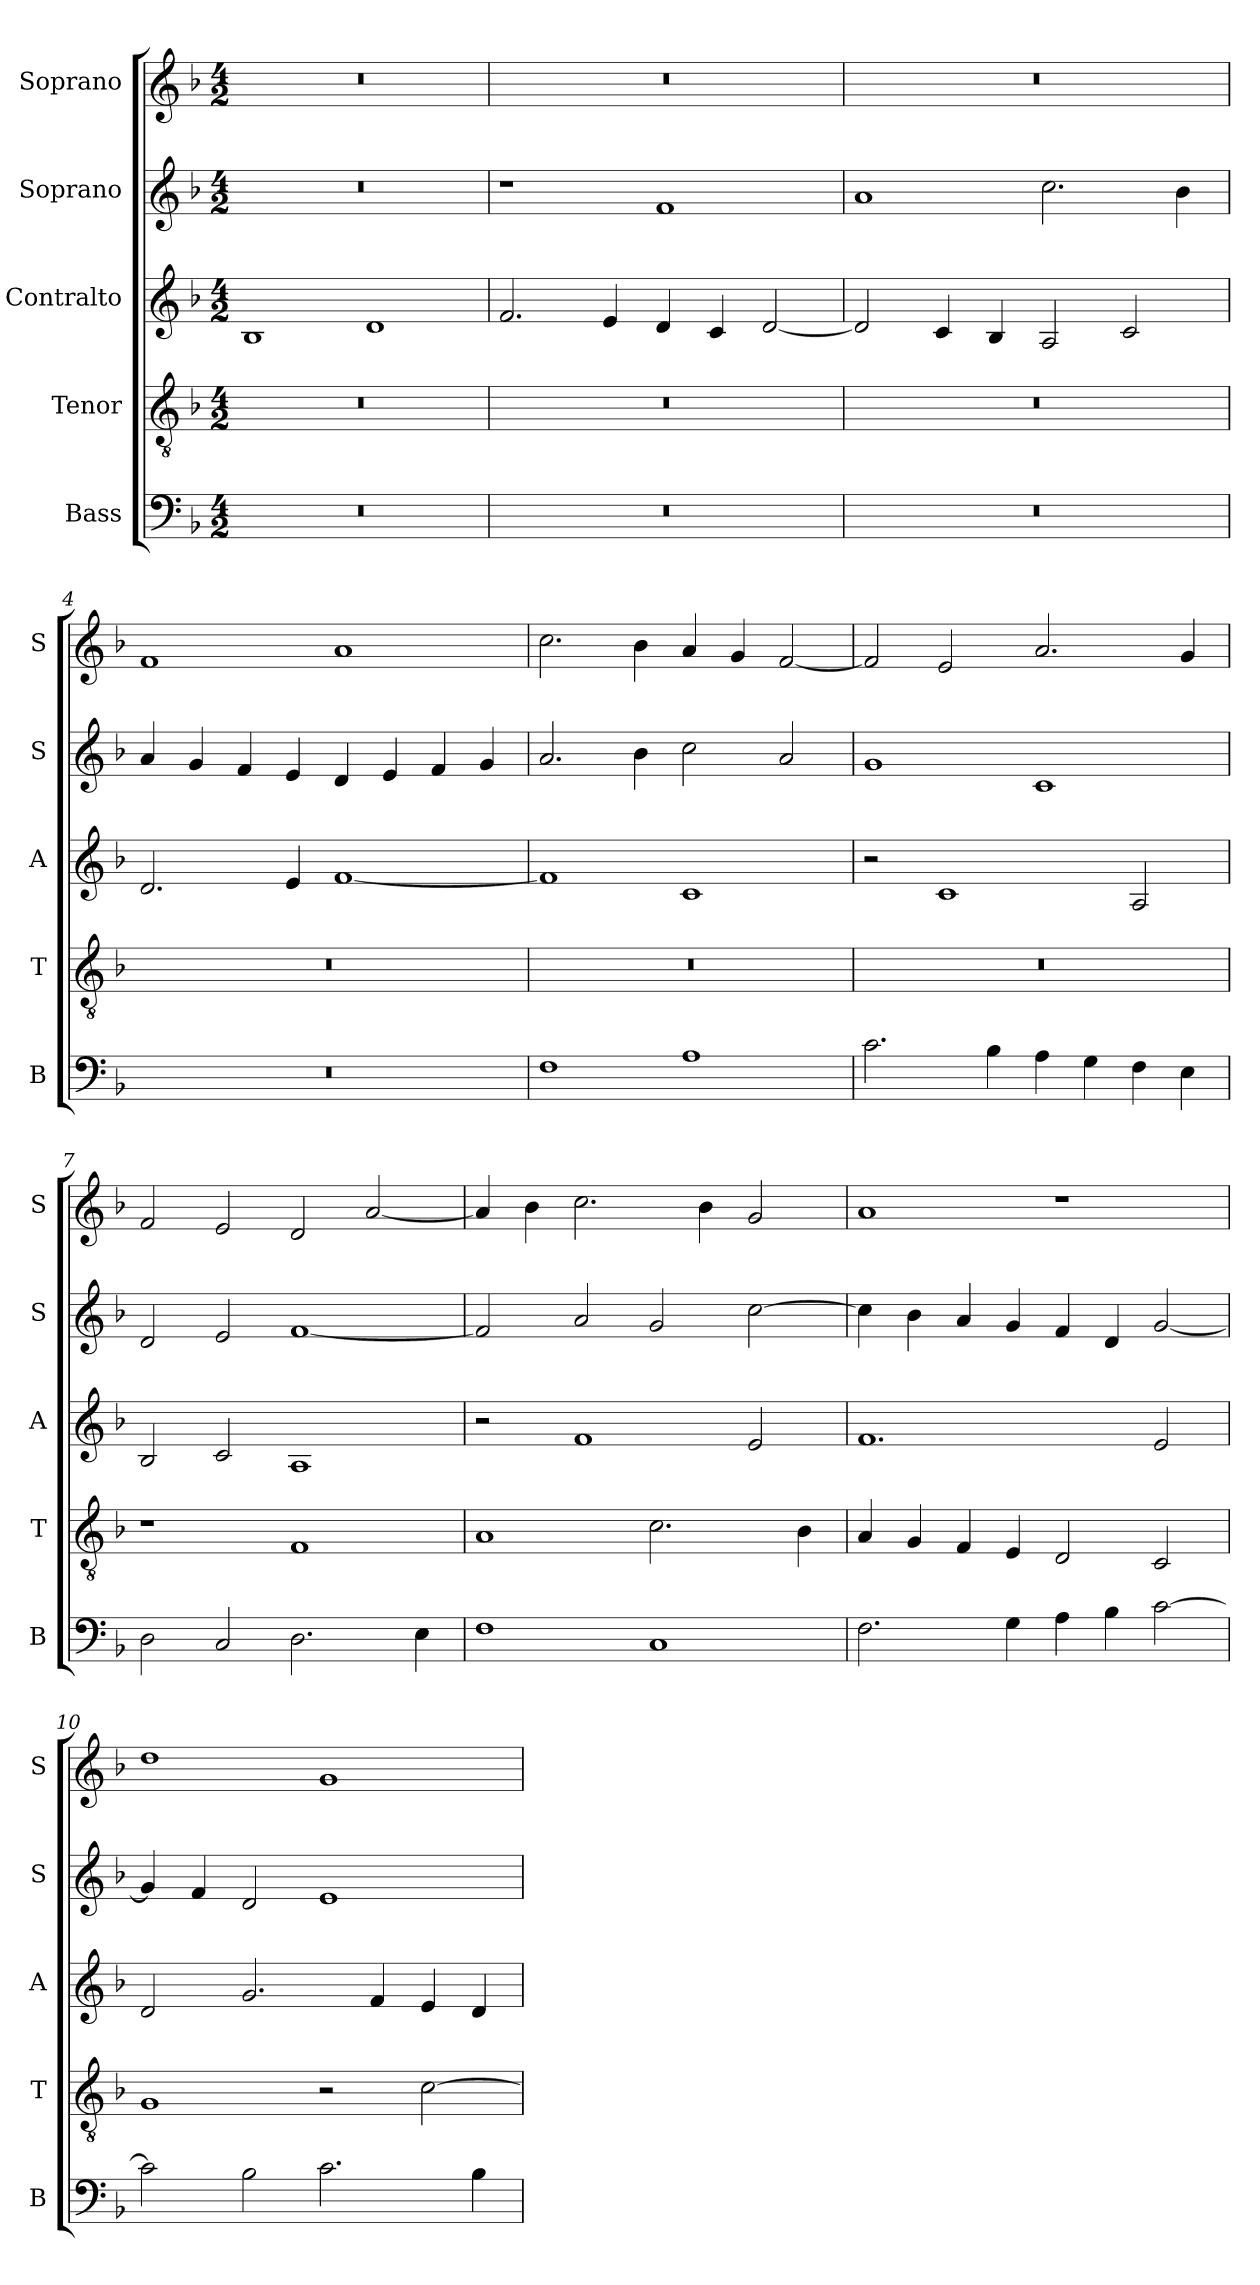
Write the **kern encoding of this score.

**kern	**kern	**kern	**kern	**kern
*part5	*part4	*part3	*part2	*part1
*staff5	*staff4	*staff3	*staff2	*staff1
*I"Bass	*I"Tenor	*I"Contralto	*I"Soprano	*I"Soprano
*I'B	*I'T	*I'A	*I'S	*I'S
*clefF4	*clefGv2	*clefG2	*clefG2	*clefG2
*k[b-]	*k[b-]	*k[b-]	*k[b-]	*k[b-]
*F:ion	*F:ion	*F:ion	*F:ion	*F:ion
*M4/2	*M4/2	*M4/2	*M4/2	*M4/2
=1	=1	=1	=1	=1
0r	0r	1B-	0r	0r
.	.	1d	.	.
=2	=2	=2	=2	=2
0r	0r	2.f	1r	0r
.	.	4e	.	.
.	.	4d	1f	.
.	.	4c	.	.
.	.	[2d	.	.
=3	=3	=3	=3	=3
0r	0r	2d]	1a	0r
.	.	4c	.	.
.	.	4B-	.	.
.	.	2A	2.cc	.
.	.	2c	.	.
.	.	.	4b-	.
=4	=4	=4	=4	=4
0r	0r	2.d	4a	1f
.	.	.	4g	.
.	.	.	4f	.
.	.	4e	4e	.
.	.	[1f	4d	1a
.	.	.	4e	.
.	.	.	4f	.
.	.	.	4g	.
=5	=5	=5	=5	=5
1F	0r	1f]	2.a	2.cc
.	.	.	4b-	4b-
1A	.	1c	2cc	4a
.	.	.	.	4g
.	.	.	2a	[2f
=6	=6	=6	=6	=6
2.c	0r	2r	1g	2f]
.	.	1c	.	2e
4B-	.	.	.	.
4A	.	.	1c	2.a
4G	.	.	.	.
4F	.	2A	.	.
4E	.	.	.	4g
=7	=7	=7	=7	=7
2D	1r	2B-	2d	2f
2C	.	2c	2e	2e
2.D	1F	1A	[1f	2d
.	.	.	.	[2a
4E	.	.	.	.
=8	=8	=8	=8	=8
1F	1A	2r	2f]	4a]
.	.	.	.	4b-
.	.	1f	2a	2.cc
1C	2.c	.	2g	.
.	.	.	.	4b-
.	.	2e	[2cc	2g
.	4B-	.	.	.
=9	=9	=9	=9	=9
2.F	4A	1.f	4cc]	1a
.	4G	.	4b-	.
.	4F	.	4a	.
4G	4E	.	4g	.
4A	2D	.	4f	1r
4B-	.	.	4d	.
[2c	2C	2e	[2g	.
=10	=10	=10	=10	=10
2c]	1G	2d	4g]	1dd
.	.	.	4f	.
2B-	.	2.g	2d	.
2.c	2r	.	1e	1g
.	.	4f	.	.
.	[2c	4e	.	.
4B-	.	4d	.	.
=	=	=	=	=
*-	*-	*-	*-	*-
